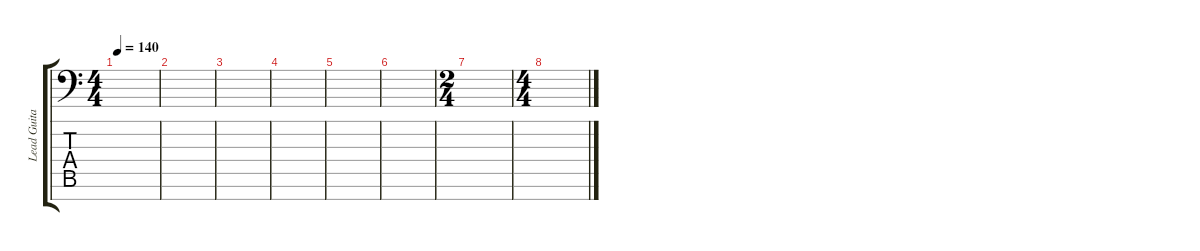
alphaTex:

\track ("Lead Guitar" "Lead Guita") {instrument overdrivenguitar}
\staff {score tabs}
\tuning (D4 A3 F3 C3 G2 D2 G1) {hide}
\ts (4 4)
\tempo 140
\clef f4
\ks c
|
|
|
|
|
|
\ts (2 4)
|
\ts (4 4)
